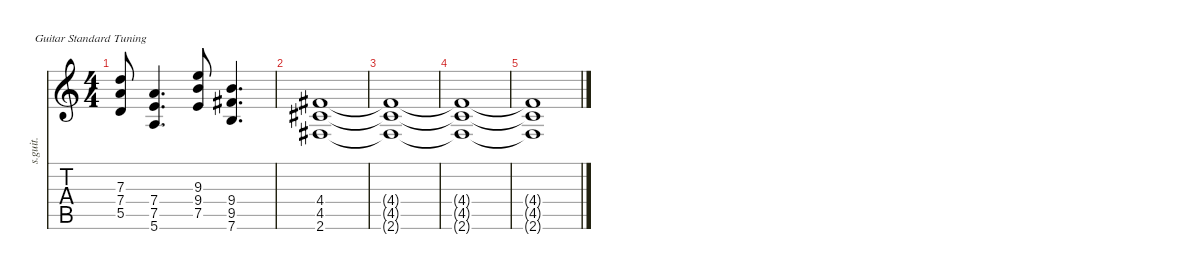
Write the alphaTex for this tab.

\defaultSystemsLayout 4
\hideDynamics
\bracketExtendMode nobrackets
\track ("" "s.guit.") {instrument distortionguitar}
\staff {score tabs}
\tuning (E4 B3 G3 D3 A2 E2)
\ts (4 4)
\tempo (110 hide)
\clef g2
\ks c
(7.3 7.4 5.5).8{dy mf} (7.4 7.5 5.6).4{d} (9.3 9.4 7.5).8 (9.4 9.5{acc #} 7.6).4{d} |
(4.4{acc #} 4.5{acc #} 2.6{acc #}).1 |
(4.4{t acc #} 4.5{t acc #} 2.6{t acc #}).1 |
(4.4{t acc #} 4.5{t acc #} 2.6{t acc #}).1 |
(4.4{t acc #} 4.5{t acc #} 2.6{t acc #}).1
